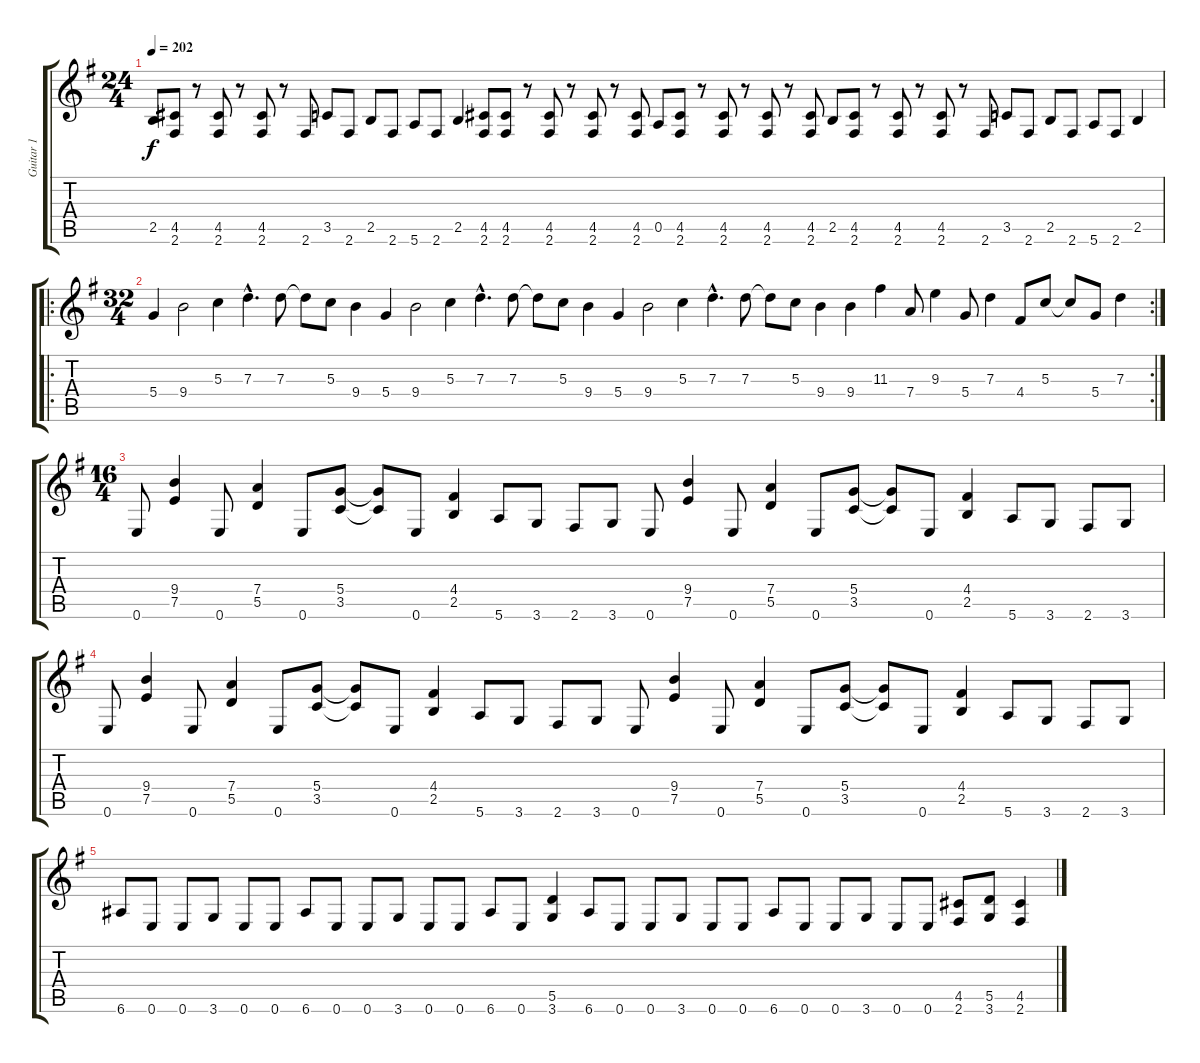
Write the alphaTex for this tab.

\track ("Guitar 1" "Guitar 1") {instrument acousticguitarsteel}
\staff {score tabs}
\tuning (E4 B3 G3 D3 A2 E2) {hide}
\ts (24 4)
\tempo 202
\clef g2
\ks g
2.5.8{dy f} (4.5 2.6).8 r.8 (4.5 2.6).8 r.8 (4.5 2.6).8 r.8 2.6.8 3.5.8 2.6.8 2.5.8 2.6.8 5.6.8 2.6.8 2.5.4 (4.5 2.6).8 (4.5 2.6).8 r.8 (4.5 2.6).8 r.8 (4.5 2.6).8 r.8 (4.5 2.6).8 0.5.8 (4.5 2.6).8 r.8 (4.5 2.6).8 r.8 (4.5 2.6).8 r.8 (4.5 2.6).8 2.5.8 (4.5 2.6).8 r.8 (4.5 2.6).8 r.8 (4.5 2.6).8 r.8 2.6.8 3.5.8 2.6.8 2.5.8 2.6.8 5.6.8 2.6.8 2.5.4 |
\ro
\rc 2
\ts (32 4)
5.4.4 9.4.2 5.3.4 7.3{hac}.4{d} 7.3.8 7.3{t}.8 5.3.8 9.4.4 5.4.4 9.4.2 5.3.4 7.3{hac}.4{d} 7.3.8 7.3{t}.8 5.3.8 9.4.4 5.4.4 9.4.2 5.3.4 7.3{hac}.4{d} 7.3.8 7.3{t}.8 5.3.8 9.4.4 9.4.4 11.3.4 7.4.8 9.3.4 5.4.8 7.3.4 4.4.8 5.3.8 5.3{t}.8 5.4.8 7.3.4 |
\ts (16 4)
0.6.8 (9.4 7.5).4 0.6.8 (7.4 5.5).4 0.6.8 (5.4 3.5).8 (5.4{t} 3.5{t}).8 0.6.8 (4.4 2.5).4 5.6.8 3.6.8 2.6.8 3.6.8 0.6.8 (9.4 7.5).4 0.6.8 (7.4 5.5).4 0.6.8 (5.4 3.5).8 (5.4{t} 3.5{t}).8 0.6.8 (4.4 2.5).4 5.6.8 3.6.8 2.6.8 3.6.8 |
0.6.8 (9.4 7.5).4 0.6.8 (7.4 5.5).4 0.6.8 (5.4 3.5).8 (5.4{t} 3.5{t}).8 0.6.8 (4.4 2.5).4 5.6.8 3.6.8 2.6.8 3.6.8 0.6.8 (9.4 7.5).4 0.6.8 (7.4 5.5).4 0.6.8 (5.4 3.5).8 (5.4{t} 3.5{t}).8 0.6.8 (4.4 2.5).4 5.6.8 3.6.8 2.6.8 3.6.8 |
6.6.8 0.6.8 0.6.8 3.6.8 0.6.8 0.6.8 6.6.8 0.6.8 0.6.8 3.6.8 0.6.8 0.6.8 6.6.8 0.6.8 (5.5 3.6).4 6.6.8 0.6.8 0.6.8 3.6.8 0.6.8 0.6.8 6.6.8 0.6.8 0.6.8 3.6.8 0.6.8 0.6.8 (4.5 2.6).8 (5.5 3.6).8 (4.5 2.6).4
